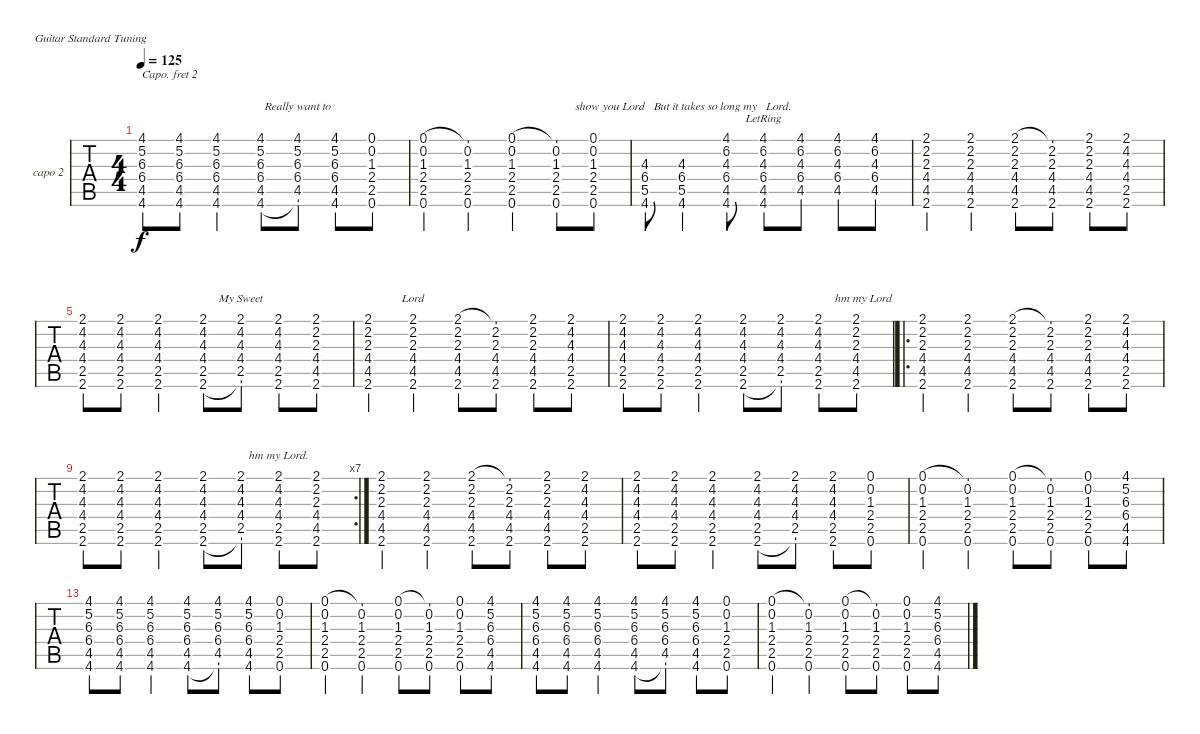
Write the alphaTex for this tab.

\bracketExtendMode nobrackets
\firstSystemTrackNameOrientation horizontal
\otherSystemsTrackNameOrientation horizontal
\defaultBarNumberDisplay FirstOfSystem
\track ("Capo 2nd fret" "capo 2") {instrument acousticguitarsteel}
\staff {tabs}
\capo 2
\tuning (E4 B3 G3 D3 A2 E2)
\ts (4 4)
\tempo 125
\clef g2
\ks c
(4.1 5.2 6.3 6.4 4.5 4.6).8{lyrics (0 "") lyrics (1 "") lyrics (2 "") lyrics (3 "") lyrics (4 "") dy f} (4.1 5.2 6.3 6.4 4.5 4.6).8{lyrics (0 "") lyrics (1 "") lyrics (2 "") lyrics (3 "") lyrics (4 "")} (4.1 5.2 6.3 6.4 4.5 4.6).4{lyrics (0 "") lyrics (1 "") lyrics (2 "") lyrics (3 "") lyrics (4 "")} (4.1 5.2 6.3 6.4 4.5 4.6).8{lyrics (0 "") lyrics (1 "") lyrics (2 "") lyrics (3 "") lyrics (4 "")} (4.1 5.2 6.3 6.4 4.5 4.6{t}).8{lyrics (0 "") lyrics (1 "") lyrics (2 "") lyrics (3 "") lyrics (4 "Really want to")} (4.1 5.2 6.3 6.4 4.5 4.6).8{lyrics (0 "") lyrics (1 "") lyrics (2 "") lyrics (3 "") lyrics (4 "")} (0.1 0.2 1.3 2.4 2.5 0.6).8{lyrics (0 "") lyrics (1 "") lyrics (2 "") lyrics (3 "") lyrics (4 "")} |
(0.1 0.2 1.3 2.4 2.5 0.6).4{lyrics (0 "") lyrics (1 "") lyrics (2 "") lyrics (3 "") lyrics (4 "")} (0.1{t} 0.2 1.3 2.4 2.5 0.6).4{lyrics (0 "") lyrics (1 "") lyrics (2 "") lyrics (3 "") lyrics (4 "")} (0.1 0.2 1.3 2.4 2.5 0.6).4{lyrics (0 "") lyrics (1 "") lyrics (2 "") lyrics (3 "") lyrics (4 "")} (0.1{t} 0.2 1.3 2.4 2.5 0.6).8{lyrics (0 "") lyrics (1 "") lyrics (2 "") lyrics (3 "") lyrics (4 "")} (0.1 0.2 1.3 2.4 2.5 0.6).8{lyrics (0 "") lyrics (1 "") lyrics (2 "") lyrics (3 "") lyrics (4 "")} |
(4.3 6.4 5.5 4.6).8{lyrics (0 "") lyrics (1 "") lyrics (2 "") lyrics (3 "") lyrics (4 "")} (4.3 6.4 5.5 4.6).4{lyrics (0 "") lyrics (1 "") lyrics (2 "") lyrics (3 "") lyrics (4 " show you Lord   But it takes so long my   Lord.")} (4.3 6.4 4.5 6.2 4.1 4.6).8{lyrics (0 "") lyrics (1 "") lyrics (2 "") lyrics (3 "") lyrics (4 "")} (4.3 6.4 4.5 6.2 4.1 4.6{lr}).8{lyrics (0 "") lyrics (1 "") lyrics (2 "") lyrics (3 "") lyrics (4 "")} (4.3 6.4 4.5 6.2 4.1).8{lyrics (0 "") lyrics (1 "") lyrics (2 "") lyrics (3 "") lyrics (4 "")} (4.3 6.4 4.5 6.2 4.1).8{lyrics (0 "") lyrics (1 "") lyrics (2 "") lyrics (3 "") lyrics (4 "")} (4.3 6.4 4.5 6.2 4.1).8{lyrics (0 "") lyrics (1 "") lyrics (2 "") lyrics (3 "") lyrics (4 "")} |
(2.2 2.3 4.4 4.5 2.6 2.1).4{lyrics (0 "") lyrics (1 "") lyrics (2 "") lyrics (3 "") lyrics (4 "")} (2.2 2.3 4.4 4.5 2.6 2.1).4{lyrics (0 "") lyrics (1 "") lyrics (2 "") lyrics (3 "") lyrics (4 "")} (2.2 2.3 4.4 4.5 2.6 2.1).8{lyrics (0 "") lyrics (1 "") lyrics (2 "") lyrics (3 "") lyrics (4 "")} (2.2 2.3 4.4 4.5 2.6 2.1{t}).8{lyrics (0 "") lyrics (1 "") lyrics (2 "") lyrics (3 "") lyrics (4 "")} (2.2 2.3 4.4 4.5 2.6 2.1).8{lyrics (0 "") lyrics (1 "") lyrics (2 "") lyrics (3 "") lyrics (4 "")} (4.2 4.3 4.4 2.5 2.1 2.6).8{lyrics (0 "") lyrics (1 "") lyrics (2 "") lyrics (3 "") lyrics (4 "")} |
(4.2 4.3 4.4 2.5 2.1 2.6).8{lyrics (0 "") lyrics (1 "") lyrics (2 "") lyrics (3 "") lyrics (4 "")} (4.2 4.3 4.4 2.5 2.1 2.6).8{lyrics (0 "") lyrics (1 "") lyrics (2 "") lyrics (3 "") lyrics (4 "")} (4.2 4.3 4.4 2.5 2.1 2.6).4{lyrics (0 "") lyrics (1 "") lyrics (2 "") lyrics (3 "") lyrics (4 "")} (4.2 4.3 4.4 2.5 2.1 2.6).8{lyrics (0 "") lyrics (1 "") lyrics (2 "") lyrics (3 "") lyrics (4 "")} (4.2 4.3 4.4 2.5 2.1 2.6{t}).8{lyrics (0 "") lyrics (1 "") lyrics (2 "") lyrics (3 "") lyrics (4 "My Sweet ")} (4.2 4.3 4.4 2.5 2.1 2.6).8{lyrics (0 "") lyrics (1 "") lyrics (2 "") lyrics (3 "") lyrics (4 "")} (2.2 2.3 4.4 4.5 2.6 2.1).8{lyrics (0 "") lyrics (1 "") lyrics (2 "") lyrics (3 "") lyrics (4 "")} |
(2.2 2.3 4.4 4.5 2.6 2.1).4{lyrics (0 "") lyrics (1 "") lyrics (2 "") lyrics (3 "") lyrics (4 "")} (2.2 2.3 4.4 4.5 2.6 2.1).4{lyrics (0 "") lyrics (1 "") lyrics (2 "") lyrics (3 "") lyrics (4 "Lord")} (2.2 2.3 4.4 4.5 2.6 2.1).8{lyrics (0 "") lyrics (1 "") lyrics (2 "") lyrics (3 "") lyrics (4 "")} (2.2 2.3 4.4 4.5 2.6 2.1{t}).8{lyrics (0 "") lyrics (1 "") lyrics (2 "") lyrics (3 "") lyrics (4 "")} (2.2 2.3 4.4 4.5 2.6 2.1).8{lyrics (0 "") lyrics (1 "") lyrics (2 "") lyrics (3 "") lyrics (4 "")} (4.2 4.3 4.4 2.5 2.1 2.6).8{lyrics (0 "") lyrics (1 "") lyrics (2 "") lyrics (3 "") lyrics (4 "")} |
(4.2 4.3 4.4 2.5 2.1 2.6).8{lyrics (0 "") lyrics (1 "") lyrics (2 "") lyrics (3 "") lyrics (4 "")} (4.2 4.3 4.4 2.5 2.1 2.6).8{lyrics (0 "") lyrics (1 "") lyrics (2 "") lyrics (3 "") lyrics (4 "")} (4.2 4.3 4.4 2.5 2.1 2.6).4{lyrics (0 "") lyrics (1 "") lyrics (2 "") lyrics (3 "") lyrics (4 "")} (4.2 4.3 4.4 2.5 2.1 2.6).8{lyrics (0 "") lyrics (1 "") lyrics (2 "") lyrics (3 "") lyrics (4 "")} (4.2 4.3 4.4 2.5 2.1 2.6{t}).8{lyrics (0 "") lyrics (1 "") lyrics (2 "") lyrics (3 "") lyrics (4 "")} (4.2 4.3 4.4 2.5 2.1 2.6).8{lyrics (0 "") lyrics (1 "") lyrics (2 "") lyrics (3 "") lyrics (4 "")} (2.2 2.3 4.4 4.5 2.6 2.1).8{lyrics (0 "") lyrics (1 "") lyrics (2 "") lyrics (3 "") lyrics (4 "     hm my Lord")} |
\ro
(2.2 2.3 4.4 4.5 2.6 2.1).4{lyrics (0 "") lyrics (1 "") lyrics (2 "") lyrics (3 "") lyrics (4 "")} (2.2 2.3 4.4 4.5 2.6 2.1).4{lyrics (0 "") lyrics (1 "") lyrics (2 "") lyrics (3 "") lyrics (4 "")} (2.2 2.3 4.4 4.5 2.6 2.1).8{lyrics (0 "") lyrics (1 "") lyrics (2 "") lyrics (3 "") lyrics (4 "")} (2.2 2.3 4.4 4.5 2.6 2.1{t}).8{lyrics (0 "") lyrics (1 "") lyrics (2 "") lyrics (3 "") lyrics (4 "")} (2.2 2.3 4.4 4.5 2.6 2.1).8{lyrics (0 "") lyrics (1 "") lyrics (2 "") lyrics (3 "") lyrics (4 "")} (4.2 4.3 4.4 2.5 2.1 2.6).8{lyrics (0 "") lyrics (1 "") lyrics (2 "") lyrics (3 "") lyrics (4 "")} |
\rc 7
(4.2 4.3 4.4 2.5 2.1 2.6).8{lyrics (0 "") lyrics (1 "") lyrics (2 "") lyrics (3 "") lyrics (4 "")} (4.2 4.3 4.4 2.5 2.1 2.6).8{lyrics (0 "") lyrics (1 "") lyrics (2 "") lyrics (3 "") lyrics (4 "")} (4.2 4.3 4.4 2.5 2.1 2.6).4{lyrics (0 "") lyrics (1 "") lyrics (2 "") lyrics (3 "") lyrics (4 "")} (4.2 4.3 4.4 2.5 2.1 2.6).8{lyrics (0 "") lyrics (1 "") lyrics (2 "") lyrics (3 "") lyrics (4 "")} (4.2 4.3 4.4 2.5 2.1 2.6{t}).8{lyrics (0 "") lyrics (1 "") lyrics (2 "") lyrics (3 "") lyrics (4 "")} (4.2 4.3 4.4 2.5 2.1 2.6).8{lyrics (0 "") lyrics (1 "") lyrics (2 "") lyrics (3 "") lyrics (4 "hm my Lord.")} (2.2 2.3 4.4 4.5 2.6 2.1).8{lyrics (0 "") lyrics (1 "") lyrics (2 "") lyrics (3 "") lyrics (4 "")} |
(2.2 2.3 4.4 4.5 2.6 2.1).4{lyrics (0 "") lyrics (1 "") lyrics (2 "") lyrics (3 "") lyrics (4 "")} (2.2 2.3 4.4 4.5 2.6 2.1).4{lyrics (0 "") lyrics (1 "") lyrics (2 "") lyrics (3 "") lyrics (4 "")} (2.2 2.3 4.4 4.5 2.6 2.1).8{lyrics (0 "") lyrics (1 "") lyrics (2 "") lyrics (3 "") lyrics (4 "")} (2.2 2.3 4.4 4.5 2.6 2.1{t}).8{lyrics (0 "") lyrics (1 "") lyrics (2 "") lyrics (3 "") lyrics (4 "")} (2.2 2.3 4.4 4.5 2.6 2.1).8{lyrics (0 "") lyrics (1 "") lyrics (2 "") lyrics (3 "") lyrics (4 "")} (4.2 4.3 4.4 2.5 2.1 2.6).8{lyrics (0 "") lyrics (1 "") lyrics (2 "") lyrics (3 "") lyrics (4 "")} |
(4.2 4.3 4.4 2.5 2.1 2.6).8{lyrics (0 "") lyrics (1 "") lyrics (2 "") lyrics (3 "") lyrics (4 "")} (4.2 4.3 4.4 2.5 2.1 2.6).8 (4.2 4.3 4.4 2.5 2.1 2.6).4 (4.2 4.3 4.4 2.5 2.1 2.6).8 (4.2 4.3 4.4 2.5 2.1 2.6{t}).8 (4.2 4.3 4.4 2.5 2.1 2.6).8 (0.2 1.3 2.4 2.5 0.6 0.1).8 |
(0.1 0.2 1.3 2.4 2.5 0.6).4 (0.1{t} 0.2 1.3 2.4 2.5 0.6).4 (0.1 0.2 1.3 2.4 2.5 0.6).8 (0.1{t} 0.2 1.3 2.4 2.5 0.6).8 (0.1 0.2 1.3 2.4 2.5 0.6).8 (4.1 5.2 6.3 6.4 4.5 4.6).8 |
(4.1 5.2 6.3 6.4 4.5 4.6).8 (4.1 5.2 6.3 6.4 4.5 4.6).8 (4.1 5.2 6.3 6.4 4.5 4.6).4 (4.1 5.2 6.3 6.4 4.5 4.6).8 (4.1 5.2 6.3 6.4 4.5 4.6{t}).8 (4.1 5.2 6.3 6.4 4.5 4.6).8 (0.1 0.2 1.3 2.4 2.5 0.6).8 |
(0.1 0.2 1.3 2.4 2.5 0.6).4 (0.1{t} 0.2 1.3 2.4 2.5 0.6).4 (0.1 0.2 1.3 2.4 2.5 0.6).8 (0.1{t} 0.2 1.3 2.4 2.5 0.6).8 (0.1 0.2 1.3 2.4 2.5 0.6).8 (4.1 5.2 6.3 6.4 4.5 4.6).8 |
(4.1 5.2 6.3 6.4 4.5 4.6).8 (4.1 5.2 6.3 6.4 4.5 4.6).8 (4.1 5.2 6.3 6.4 4.5 4.6).4 (4.1 5.2 6.3 6.4 4.5 4.6).8 (4.1 5.2 6.3 6.4 4.5 4.6{t}).8 (4.1 5.2 6.3 6.4 4.5 4.6).8 (0.1 0.2 1.3 2.4 2.5 0.6).8 |
(0.1 0.2 1.3 2.4 2.5 0.6).4 (0.1{t} 0.2 1.3 2.4 2.5 0.6).4 (0.1 0.2 1.3 2.4 2.5 0.6).8 (0.1{t} 0.2 1.3 2.4 2.5 0.6).8 (0.1 0.2 1.3 2.4 2.5 0.6).8 (4.1 5.2 6.3 6.4 4.5 4.6).8
